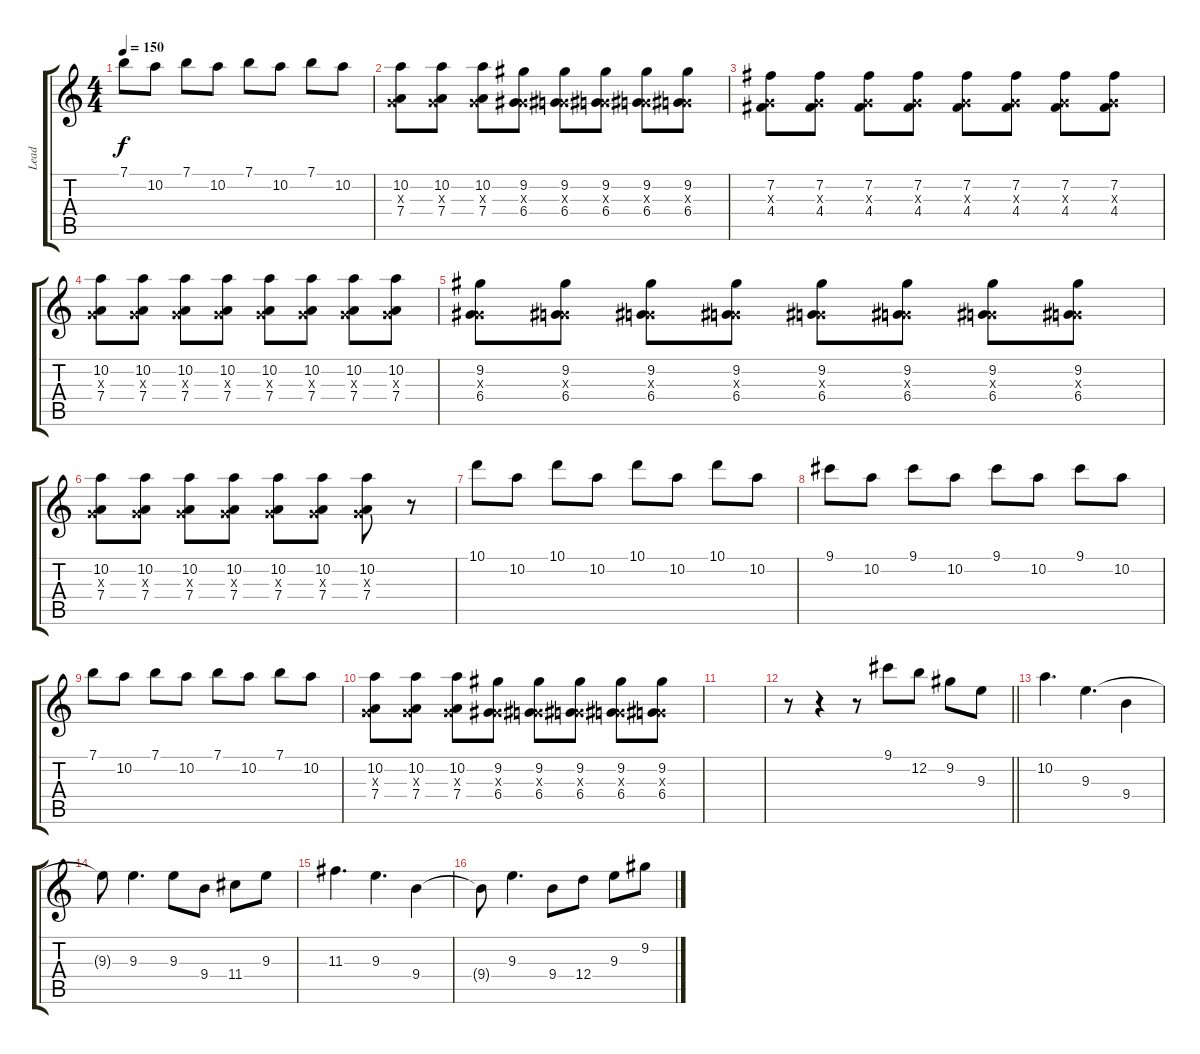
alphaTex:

\track ("Lead" "Lead") {instrument distortionguitar}
\staff {score tabs}
\tuning (E4 B3 G3 D3 A2 D2) {hide}
\ts (4 4)
\tempo 150
\clef g2
\ks c
7.1.8{dy f} 10.2.8 7.1.8 10.2.8 7.1.8 10.2.8 7.1.8 10.2.8 |
(10.2 0.3{x} 7.4).8 (10.2 0.3{x} 7.4).8 (10.2 0.3{x} 7.4).8 (9.2 0.3{x} 6.4).8 (9.2 0.3{x} 6.4).8 (9.2 0.3{x} 6.4).8 (9.2 0.3{x} 6.4).8 (9.2 0.3{x} 6.4).8 |
(7.2 0.3{x} 4.4).8 (7.2 0.3{x} 4.4).8 (7.2 0.3{x} 4.4).8 (7.2 0.3{x} 4.4).8 (7.2 0.3{x} 4.4).8 (7.2 0.3{x} 4.4).8 (7.2 0.3{x} 4.4).8 (7.2 0.3{x} 4.4).8 |
(10.2 0.3{x} 7.4).8 (10.2 0.3{x} 7.4).8 (10.2 0.3{x} 7.4).8 (10.2 0.3{x} 7.4).8 (10.2 0.3{x} 7.4).8 (10.2 0.3{x} 7.4).8 (10.2 0.3{x} 7.4).8 (10.2 0.3{x} 7.4).8 |
(9.2 0.3{x} 6.4).8 (9.2 0.3{x} 6.4).8 (9.2 0.3{x} 6.4).8 (9.2 0.3{x} 6.4).8 (9.2 0.3{x} 6.4).8 (9.2 0.3{x} 6.4).8 (9.2 0.3{x} 6.4).8 (9.2 0.3{x} 6.4).8 |
(10.2 0.3{x} 7.4).8 (10.2 0.3{x} 7.4).8 (10.2 0.3{x} 7.4).8 (10.2 0.3{x} 7.4).8 (10.2 0.3{x} 7.4).8 (10.2 0.3{x} 7.4).8 (10.2 0.3{x} 7.4).8 r.8 |
10.1.8 10.2.8 10.1.8 10.2.8 10.1.8 10.2.8 10.1.8 10.2.8 |
9.1.8 10.2.8 9.1.8 10.2.8 9.1.8 10.2.8 9.1.8 10.2.8 |
7.1.8 10.2.8 7.1.8 10.2.8 7.1.8 10.2.8 7.1.8 10.2.8 |
(10.2 0.3{x} 7.4).8 (10.2 0.3{x} 7.4).8 (10.2 0.3{x} 7.4).8 (9.2 0.3{x} 6.4).8 (9.2 0.3{x} 6.4).8 (9.2 0.3{x} 6.4).8 (9.2 0.3{x} 6.4).8 (9.2 0.3{x} 6.4).8 |
|
\barLineRight lightlight
r.8 r.4 r.8 9.1.8 12.2.8 9.2.8 9.3.8 |
10.2.4{d} 9.3.4{d} 9.4.4 |
9.3{t}.8 9.3.4{d} 9.3.8 9.4.8 11.4.8 9.3.8 |
11.3.4{d} 9.3.4{d} 9.4.4 |
9.4{t}.8 9.3.4{d} 9.4.8 12.4.8 9.3.8 9.2.8
